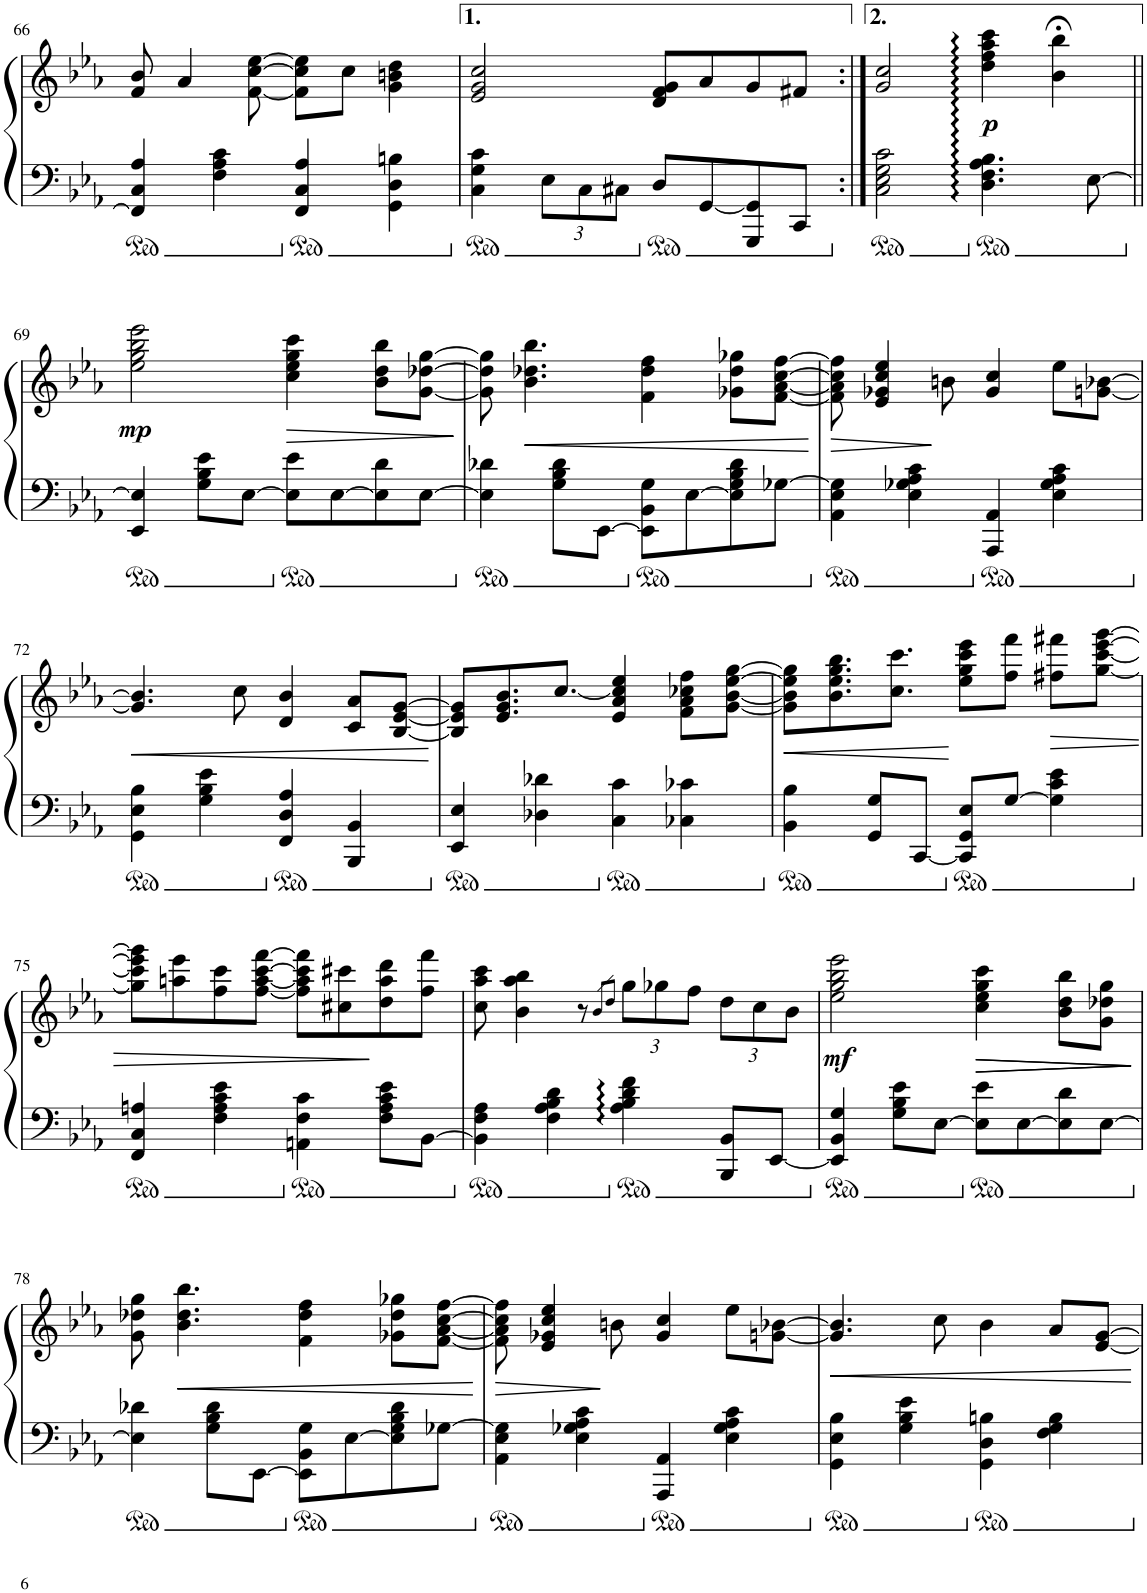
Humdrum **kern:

**kern	**kern	**dynam
*part1	*part1	*part1
*staff2	*staff1	*staff1/2
*I"Piano	*	*
*I'Pno.	*	*
!!LO:PB:g=z
*clefF4	*clefG2	*
*k[b-e-a-]	*k[b-e-a-]	*
*M4/4	*M4/4	*
*met(c)	*met(c)	*
=66	=66	=66
4FF/] 4C/ 4A-/	8f/ 8b-/	.
.	4a-/	.
4F\ 4A-\ 4c\	.	.
.	[8f\ [8cc\ [8ee-\	.
4FF/ 4C/ 4A-/	8f\] 8cc\] 8ee-\]L	.
.	8cc\J	.
4GG\ 4D\ 4Bn\	4g\ 4bn\ 4dd\	.
=67	=67	=67
4C\ 4G\ 4c\	2e-/ 2g/ 2cc/	.
*Xbrackettup	*	*
12E-\L	.	.
12C\	.	.
12C#X\J	.	.
8D/L	8d/ 8f/ 8g/L	.
[8GG/	8a-/	.
8GGG/ 8GG/]	8g/	.
8CC/J	8f#X/J	.
=68:|!	=68:|!	=68:|!
2C\ 2E-\ 2G\ 2c\	2g/ 2cc/	.
!	!	!LO:DY:b
4.D\ 4.F\ 4.A-\ 4.B-\	4dd\;< 4ff\;< 4aa-\;< 4ccc\;<	p
.	4b-\;< 4bb-\;<	.
[8E-\	.	.
!!LO:LB:g=z
=69||	=69||	=69||
!	!	!LO:DY:b
4EE-/ 4E-/]	2ee-\ 2gg\ 2bb-\ 2eee-\	mp
8G\ 8B-\ 8e-\L	.	.
[8E-\J	.	.
!	!	!LO:HP:b
8E-\] 8e-\L	4cc\ 4ee-\ 4gg\ 4ccc\	>
[8E-\	.	.
8E-\] 8d\	8b-\ 8dd\ 8bb-\L	.
[8E-\J	[8g\ [8dd-X\ [8gg\J	.
.	.	]
=70	=70	=70
4E-\] 4d-X\	8g\] 8dd-\] 8gg\]	.
!	!	!LO:HP:b
.	4.b-\ 4.dd-X\ 4.bb-\	<
8G\ 8B-\ 8d-\L	.	.
[8EE-\J	.	.
8EE-\] 8BB-\ 8G\L	4f\ 4dd-\ 4ff\	.
[8E-\	.	.
8E-\] 8G\ 8B-\ 8d-\	8g-X\ 8dd-\ 8gg-X\L	.
[8G-X\J	[8f\ [8a-\ [8cc\ [8ff\J	.
.	.	[
=71	=71	=71
!	!	!LO:HP:b
4AA-\ 4E-\ 4G-\]	8f\] 8a-\] 8cc\] 8ff\]	>
.	4e-/ 4g-X/ 4cc/ 4ee-/	.
4E-\ 4G-X\ 4A-\ 4c\	.	.
.	8bn\	]
4AAA-/ 4AA-/	4g-/ 4cc/	.
4E-\ 4G-\ 4A-\ 4c\	8ee-\L	.
.	[8gn\ [8b-X\J	.
!!LO:LB:g=z
=72	=72	=72
!	!	!LO:HP:b
4GG\ 4E-\ 4B-\	4.g/] 4.b-/]	<
4G\ 4B-\ 4e-\	.	.
.	8cc\	.
4FF/ 4D/ 4A-/	4d/ 4b-/	.
4BBB-/ 4BB-/	8c/ 8a-/L	.
.	[8B-/ [8e-/ [8g/J	.
.	.	[
=73	=73	=73
4EE-/ 4E-/	8B-/] 8e-/] 8g/]L	.
.	8.e-/ 8.g/ 8.b-/	.
4D-X\ 4d-X\	.	.
.	[8.cc/J	.
4C\ 4c\	4e-/ 4a-/ 4cc/] 4ee-/	.
4C-X\ 4c-X\	8f\ 8a-\ 8cc-X\ 8ff\L	.
.	[8g\ [8b-\ [8ee-\ [8gg\J	.
=74	=74	=74
!	!	!LO:HP:b
4BB-\ 4B-\	8g\] 8b-\] 8ee-\] 8gg\]L	<
.	8.b-\ 8.ee-\ 8.gg\ 8.bb-\	.
8GG/ 8G/L	.	.
.	8.cc\ 8.ccc\J	.
[8CC/J	.	.
8CC/] 8GG/ 8E-/L	8ee-\ 8gg\ 8ccc\ 8eee-\L	[
[8G/J	8ff\ 8fff\J	.
!	!	!LO:HP:b
4G\] 4c\ 4e-\	8ff#X\ 8fff#X\L	>
.	[8gg\ [8ccc\ [8eee-\ [8ggg\J	.
!!LO:LB:g=z
=75	=75	=75
4FF/ 4C/ 4An/	8gg\] 8ccc\] 8eee-\] 8ggg\]L	.
.	8aan\ 8eee-\	.
4F\ 4A\ 4c\ 4e-\	8ff\ 8ccc\	.
.	[8ff\ [8aa\ [8ccc\ [8fff\J	.
4AAn\ 4F\ 4c\	8ff\] 8aa\] 8ccc\] 8fff\]L	.
.	8cc#X\ 8ccc#X\	.
8F\ 8A\ 8c\ 8e-\L	8dd\ 8aa\ 8ddd\	]
[8BB-\J	8ff\ 8fff\J	.
=76	=76	=76
4BB-\] 4F\ 4A-\	8cc\ 8aa-\ 8ccc\	.
.	4b-\ 4aa-\ 4bb-\	.
4F\ 4A-\ 4B-\ 4d\	.	.
.	8r	.
.	8qb-/L	.
.	8qdd/J	.
*	*Xbrackettup	*
4A-\ 4B-\ 4d\ 4f\	12gg\L	.
.	12gg-X\	.
.	12ff\J	.
8BBB-/ 8BB-/L	12dd\L	.
.	12cc\	.
[8EE-/J	.	.
.	12b-\J	.
=77	=77	=77
!	!	!LO:DY:b
4EE-/] 4BB-/ 4G/	2ee-\ 2gg\ 2bb-\ 2eee-\	mf
8G\ 8B-\ 8e-\L	.	.
[8E-\J	.	.
!	!	!LO:HP:b
8E-\] 8e-\L	4cc\ 4ee-\ 4gg\ 4ccc\	>
[8E-\	.	.
!	!	!LO:HP:b
8E-\] 8d\	8b-\ 8dd\ 8bb-\L	>
[8E-\J	8g\ 8dd-X\ 8gg\J	.
.	.	] ]
!!LO:LB:g=z
=78	=78	=78
4E-\] 4d-X\	8g\ 8dd-X\ 8gg\	.
!	!	!LO:HP:b
.	4.b-\ 4.dd-\ 4.bb-\	<
8G\ 8B-\ 8d-\L	.	.
[8EE-\J	.	.
8EE-\] 8BB-\ 8G\L	4f\ 4dd-\ 4ff\	.
[8E-\	.	.
8E-\] 8G\ 8B-\ 8d-\	8g-X\ 8dd-\ 8gg-X\L	.
[8G-X\J	[8f\ [8a-\ [8cc\ [8ff\J	.
.	.	[
=79	=79	=79
!	!	!LO:HP:b
4AA-\ 4E-\ 4G-\]	8f\] 8a-\] 8cc\] 8ff\]	>
.	4e-/ 4g-X/ 4cc/ 4ee-/	.
4E-\ 4G-X\ 4A-\ 4c\	.	.
.	8bn\	]
4AAA-/ 4AA-/	4g-/ 4cc/	.
4E-\ 4G-\ 4A-\ 4c\	8ee-\L	.
.	[8gn\ [8b-X\J	.
=80	=80	=80
!	!	!LO:HP:b
4GG\ 4E-\ 4B-\	4.g/] 4.b-/]	<
4G\ 4B-\ 4e-\	.	.
.	8cc\	.
4GG\ 4D\ 4Bn\	4b-\	.
4F\ 4G\ 4B\	8a-/L	.
.	[8e-/ [8g/J	.
.	.	[
=	=	=
*-	*-	*-
